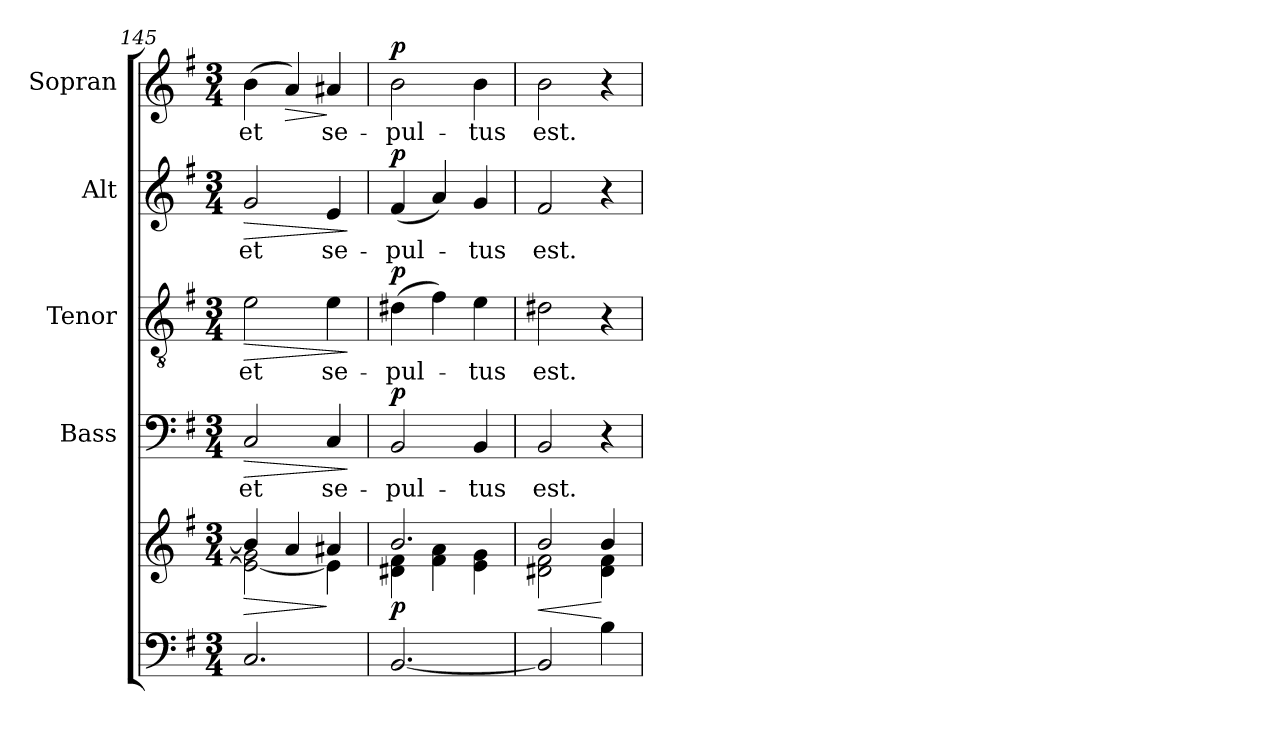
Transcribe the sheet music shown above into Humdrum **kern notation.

**kern	**kern	**dynam	**kern	**text	**dynam	**kern	**text	**dynam	**kern	**text	**dynam	**kern	**text	**dynam
*part5	*part5	*part5	*part4	*part4	*part4	*part3	*part3	*part3	*part2	*part2	*part2	*part1	*part1	*part1
*staff6	*staff5	*staff5/6	*staff4	*staff4	*staff4	*staff3	*staff3	*staff3	*staff2	*staff2	*staff2	*staff1	*staff1	*staff1
*	*	*	*I"Bass	*	*	*I"Tenor	*	*	*I"Alt	*	*	*I"Sopran	*	*
*	*	*	*I'B.	*	*	*I'T.	*	*	*I'A.	*	*	*I'S.	*	*
*clefF4	*clefG2	*	*clefF4	*	*	*clefGv2	*	*	*clefG2	*	*	*clefG2	*	*
*k[f#]	*k[f#]	*	*k[f#]	*	*	*k[f#]	*	*	*k[f#]	*	*	*k[f#]	*	*
*G:	*G:	*	*G:	*	*	*G:	*	*	*G:	*	*	*G:	*	*
*M3/4	*M3/4	*	*M3/4	*	*	*M3/4	*	*	*M3/4	*	*	*M3/4	*	*
=145	=145	=145	=145	=145	=145	=145	=145	=145	=145	=145	=145	=145	=145	=145
!	!	!LO:HP:b	!	!LO:LY:b	!LO:HP:b	!	!LO:LY:b	!LO:HP:b	!	!LO:LY:b	!LO:HP:b	!	!LO:LY:b	!
*	*^	*	*	*	*	*	*	*	*	*	*	*	*	*
2.C/	4b/]	2e\_ 2g\	>	2C/	et	>	2e\	et	>	2g/	et	>	(>4b\	et	.
!	!	!	!	!	!	!	!	!	!	!	!	!	!	!	!LO:HP:b
.	4a/	.	.	.	.	.	.	.	.	.	.	.	4a/)	.	>
!	!	!	!	!	!LO:LY:b	!	!	!LO:LY:b	!	!	!LO:LY:b	!	!	!LO:LY:b	!
.	4a#X/	4e\]	]	4C/	se-	.	4e\	se-	.	4e/	se-	.	4a#X/	se-	]
*	*v	*v	*	*	*	*	*	*	*	*	*	*	*	*	*
.	.	.	.	.	]	.	.	]	.	.	]	.	.	.
=146	=146	=146	=146	=146	=146	=146	=146	=146	=146	=146	=146	=146	=146	=146
*	*^	*	*	*	*	*	*	*	*	*	*	*	*	*
!	!	!	!LO:DY:b	!	!LO:LY:b	!LO:DY:a	!	!LO:LY:b	!LO:DY:a	!	!LO:LY:b	!LO:DY:a	!	!LO:LY:b	!LO:DY:a
[2.BB/	2.b/	4d#X\ 4f#\	p	2BB/	-pul-	p	(>4d#X\	-pul-	p	(<4f#/	-pul-	p	2b\	-pul-	p
.	.	4f#\ 4a\	.	.	.	.	4f#\)	.	.	4a/)	.	.	.	.	.
!	!	!	!	!	!LO:LY:b	!	!	!LO:LY:b	!	!	!LO:LY:b	!	!	!LO:LY:b	!
.	.	4e\ 4g\	.	4BB/	-tus	.	4e\	-tus	.	4g/	-tus	.	4b\	-tus	.
=147	=147	=147	=147	=147	=147	=147	=147	=147	=147	=147	=147	=147	=147	=147	=147
!	!	!	!LO:HP:b	!	!LO:LY:b	!	!	!LO:LY:b	!	!	!LO:LY:b	!	!	!LO:LY:b	!
2BB/]	2b/	2d#X\ 2f#\	<	2BB/	est.	.	2d#X\	est.	.	2f#/	est.	.	2b\	est.	.
4B\	4b/	4d#\ 4f#\	[	4r	.	.	4r	.	.	4r	.	.	4r	.	.
*	*v	*v	*	*	*	*	*	*	*	*	*	*	*	*	*
=	=	=	=	=	=	=	=	=	=	=	=	=	=	=
*-	*-	*-	*-	*-	*-	*-	*-	*-	*-	*-	*-	*-	*-	*-
